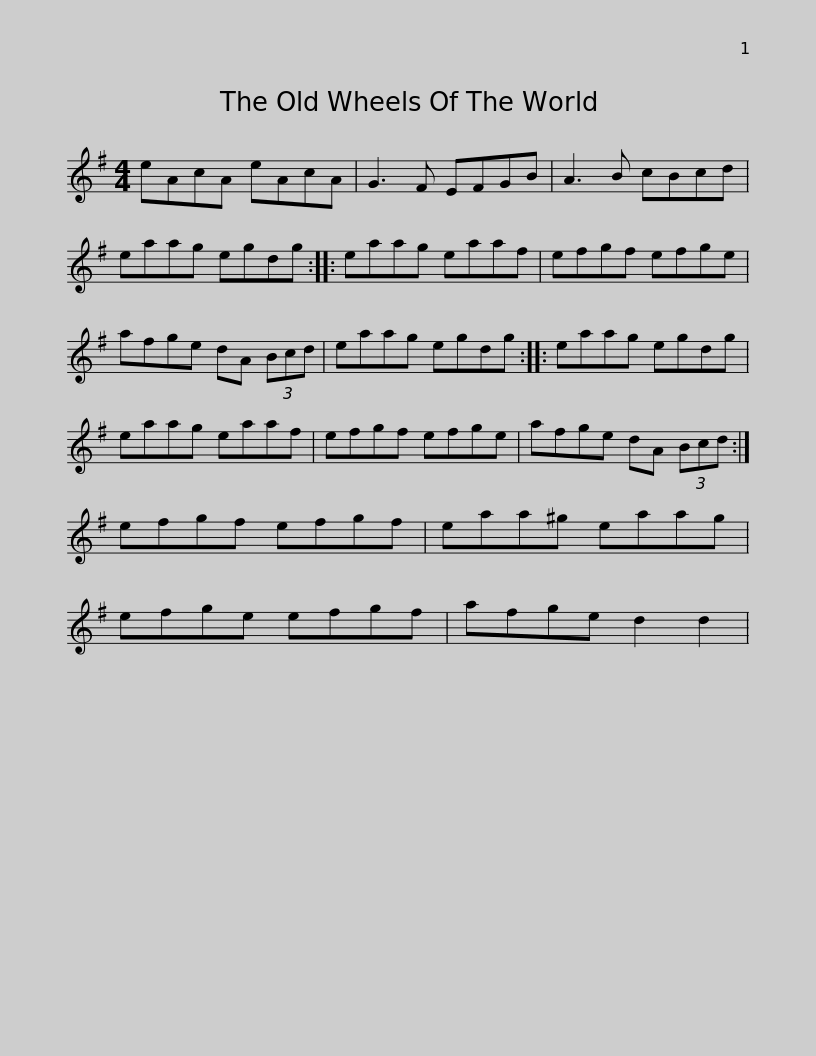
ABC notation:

X:1
L:1/8
M:4/4
I:linebreak $
K:G
V:1 treble
V:1
 eAcA eAcA | G3 F EFGB | A3 B cBcd | eaag egdg :: eaag eaaf |$ %5
 efgf efge | afge dA (3Bcd | eaag egdg :: eaag egdg | eaag eaaf |$ %10
 efgf efge | afge dA (3Bcd :| efgf efgf | eaa^g eaag | efge efgf |$ %15
 afge d2 d2 | %16
